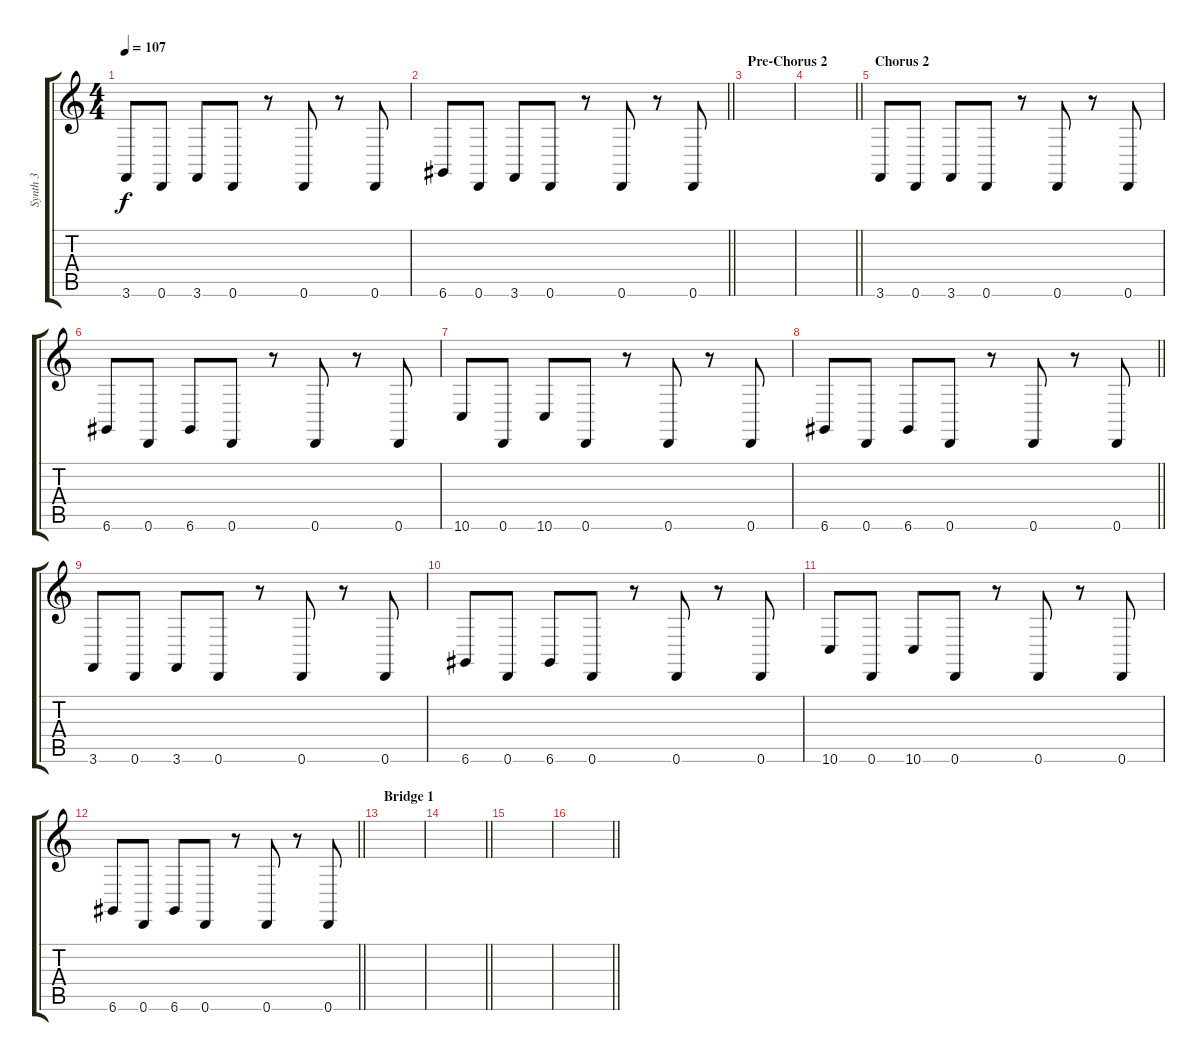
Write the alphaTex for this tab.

\track ("Synth 3" "Synth 3") {instrument lead2sawtooth}
\staff {score tabs}
\tuning (E4 B3 G3 D3 A2 D2) {hide}
\ts (4 4)
\tempo 107
\clef g2
\ks c
3.6.8{dy f} 0.6.8 3.6.8 0.6.8 r.8 0.6.8 r.8 0.6.8 |
\barLineRight lightlight
6.6.8 0.6.8 3.6.8 0.6.8 r.8 0.6.8 r.8 0.6.8 |
\section ("" "Pre-Chorus 2")
|
\barLineRight lightlight
|
\section ("" "Chorus 2")
3.6.8 0.6.8 3.6.8 0.6.8 r.8 0.6.8 r.8 0.6.8 |
6.6.8 0.6.8 6.6.8 0.6.8 r.8 0.6.8 r.8 0.6.8 |
10.6.8 0.6.8 10.6.8 0.6.8 r.8 0.6.8 r.8 0.6.8 |
\barLineRight lightlight
6.6.8 0.6.8 6.6.8 0.6.8 r.8 0.6.8 r.8 0.6.8 |
3.6.8 0.6.8 3.6.8 0.6.8 r.8 0.6.8 r.8 0.6.8 |
6.6.8 0.6.8 6.6.8 0.6.8 r.8 0.6.8 r.8 0.6.8 |
10.6.8 0.6.8 10.6.8 0.6.8 r.8 0.6.8 r.8 0.6.8 |
\barLineRight lightlight
6.6.8 0.6.8 6.6.8 0.6.8 r.8 0.6.8 r.8 0.6.8 |
\section ("" "Bridge 1")
|
\barLineRight lightlight
|
|
\barLineRight lightlight
